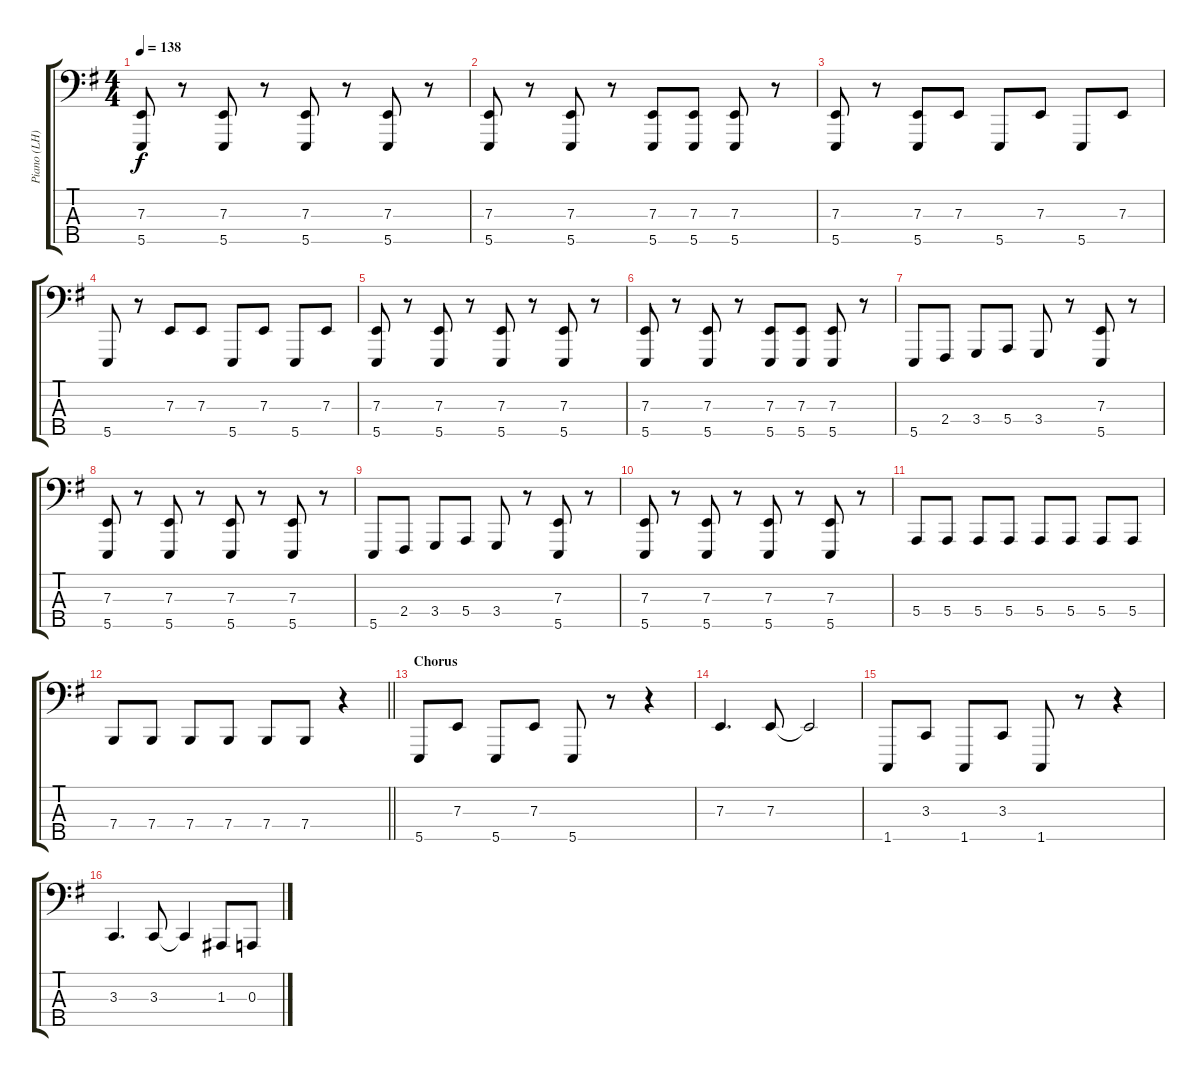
\track ("Piano (LH)" "Piano (LH)") {instrument acousticgrandpiano bank 255}
\staff {score tabs}
\tuning (G2 D2 A1 E1 B0) {hide}
\ts (4 4)
\tempo 138
\clef f4
\ks g
(7.3 5.5).8{dy f} r.8 (7.3 5.5).8 r.8 (7.3 5.5).8 r.8 (7.3 5.5).8 r.8 |
(7.3 5.5).8 r.8 (7.3 5.5).8 r.8 (7.3 5.5).8 (7.3 5.5).8 (7.3 5.5).8 r.8 |
(7.3 5.5).8 r.8 (7.3 5.5).8 7.3.8 5.5.8 7.3.8 5.5.8 7.3.8 |
5.5.8 r.8 7.3.8 7.3.8 5.5.8 7.3.8 5.5.8 7.3.8 |
(7.3 5.5).8 r.8 (7.3 5.5).8 r.8 (7.3 5.5).8 r.8 (7.3 5.5).8 r.8 |
(7.3 5.5).8 r.8 (7.3 5.5).8 r.8 (7.3 5.5).8 (7.3 5.5).8 (7.3 5.5).8 r.8 |
5.5.8 2.4.8 3.4.8 5.4.8 3.4.8 r.8 (7.3 5.5).8 r.8 |
(7.3 5.5).8 r.8 (7.3 5.5).8 r.8 (7.3 5.5).8 r.8 (7.3 5.5).8 r.8 |
5.5.8 2.4.8 3.4.8 5.4.8 3.4.8 r.8 (7.3 5.5).8 r.8 |
(7.3 5.5).8 r.8 (7.3 5.5).8 r.8 (7.3 5.5).8 r.8 (7.3 5.5).8 r.8 |
5.4.8 5.4.8 5.4.8 5.4.8 5.4.8 5.4.8 5.4.8 5.4.8 |
\barLineRight lightlight
7.4.8 7.4.8 7.4.8 7.4.8 7.4.8 7.4.8 r.4 |
\section ("" "Chorus")
5.5.8 7.3.8 5.5.8 7.3.8 5.5.8 r.8 r.4 |
7.3.4{d} 7.3.8 7.3{t}.2 |
1.5.8 3.3.8 1.5.8 3.3.8 1.5.8 r.8 r.4 |
3.3.4{d} 3.3.8 3.3{t}.4 1.3.8 0.3.8
